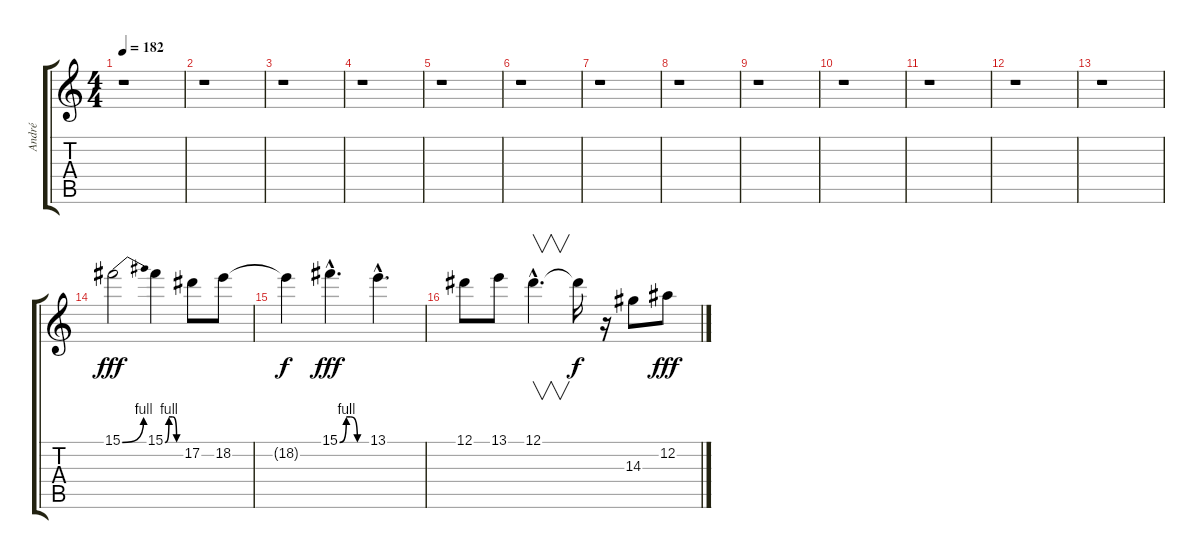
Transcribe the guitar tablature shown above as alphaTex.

\track ("André" "André") {instrument distortionguitar}
\staff {score tabs}
\tuning (Eb4 Bb3 Gb3 Db3 Ab2 Eb2) {hide}
\ts (4 4)
\tempo 182
\clef g2
\ks c
r.1{dy f} |
r.1 |
r.1 |
r.1 |
r.1 |
r.1 |
r.1 |
r.1 |
r.1 |
r.1 |
r.1 |
r.1 |
r.1 |
15.1{be (bend 0 0 60 4)}.2{dy fff} 15.1{be (custom 0 0 15 4 30 4 45 0 60 0)}.4 17.2.8 18.2.8 |
18.2{t}.4{dy f} 15.1{be (custom 0 0 15 4 25 4 40 0 60 0) hac}.4{d dy fff} 13.1{hac}.4{d} |
12.1.8 13.1.8 12.1{hac}.4{v d} 12.1{t}.16{dy f} r.16 14.3.8 12.2.8{dy fff}
